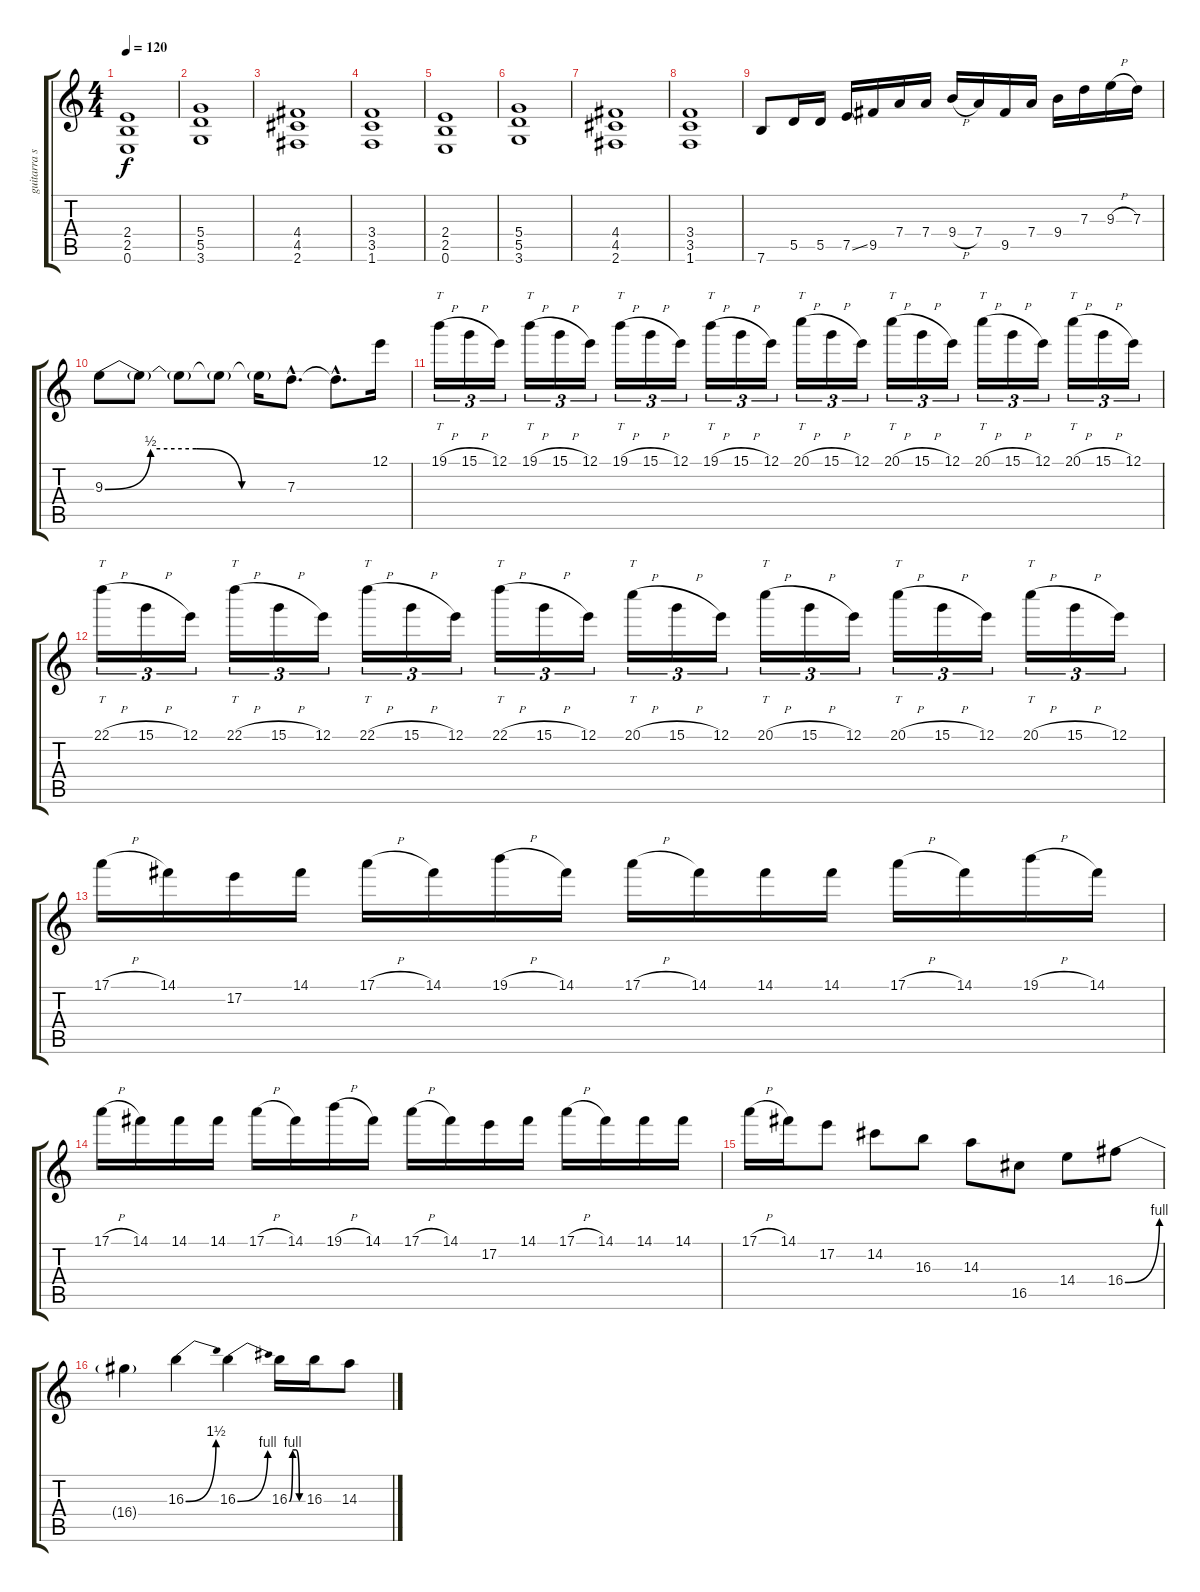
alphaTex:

\track ("guitarra solo" "guitarra s") {instrument overdrivenguitar}
\staff {score tabs}
\tuning (E4 B3 G3 D3 A2 E2) {hide}
\ts (4 4)
\tempo 120
\clef g2
\ks c
(2.4 2.5 0.6).1{dy f} |
(5.4 5.5 3.6).1 |
(4.4 4.5 2.6).1 |
(3.4 3.5 1.6).1 |
(2.4 2.5 0.6).1 |
(5.4 5.5 3.6).1 |
(4.4 4.5 2.6).1 |
(3.4 3.5 1.6).1 |
7.6.8 5.5.16 5.5.16 7.5{ss}.16 9.5.16 7.4.16 7.4.16 9.4{h}.16 7.4.16 9.5.16 7.4.16 9.4.16 7.3.16 9.3{h}.16 7.3.16 |
9.3{be (custom 0 0 15 2 30 2 45 0 60 0)}.8 9.3{t}.8 9.3{t}.8 9.3{t}.8 9.3{t}.16 7.3{hac}.8{d} 7.3{hac t}.8{d} 12.1.16 |
19.1{h}.16{tt tu (3 2)} 15.1{h}.16{tu (3 2)} 12.1.16{tu (3 2)} 19.1{h}.16{tt tu (3 2)} 15.1{h}.16{tu (3 2)} 12.1.16{tu (3 2)} 19.1{h}.16{tt tu (3 2)} 15.1{h}.16{tu (3 2)} 12.1.16{tu (3 2)} 19.1{h}.16{tt tu (3 2)} 15.1{h}.16{tu (3 2)} 12.1.16{tu (3 2)} 20.1{h}.16{tt tu (3 2)} 15.1{h}.16{tu (3 2)} 12.1.16{tu (3 2)} 20.1{h}.16{tt tu (3 2)} 15.1{h}.16{tu (3 2)} 12.1.16{tu (3 2)} 20.1{h}.16{tt tu (3 2)} 15.1{h}.16{tu (3 2)} 12.1.16{tu (3 2)} 20.1{h}.16{tt tu (3 2)} 15.1{h}.16{tu (3 2)} 12.1.16{tu (3 2)} |
22.1{h}.16{tt tu (3 2)} 15.1{h}.16{tu (3 2)} 12.1.16{tu (3 2)} 22.1{h}.16{tt tu (3 2)} 15.1{h}.16{tu (3 2)} 12.1.16{tu (3 2)} 22.1{h}.16{tt tu (3 2)} 15.1{h}.16{tu (3 2)} 12.1.16{tu (3 2)} 22.1{h}.16{tt tu (3 2)} 15.1{h}.16{tu (3 2)} 12.1.16{tu (3 2)} 20.1{h}.16{tt tu (3 2)} 15.1{h}.16{tu (3 2)} 12.1.16{tu (3 2)} 20.1{h}.16{tt tu (3 2)} 15.1{h}.16{tu (3 2)} 12.1.16{tu (3 2)} 20.1{h}.16{tt tu (3 2)} 15.1{h}.16{tu (3 2)} 12.1.16{tu (3 2)} 20.1{h}.16{tt tu (3 2)} 15.1{h}.16{tu (3 2)} 12.1.16{tu (3 2)} |
17.1{h}.16 14.1.16 17.2.16 14.1.16 17.1{h}.16 14.1.16 19.1{h}.16 14.1.16 17.1{h}.16 14.1.16 14.1.16 14.1.16 17.1{h}.16 14.1.16 19.1{h}.16 14.1.16 |
17.1{h}.16 14.1.16 14.1.16 14.1.16 17.1{h}.16 14.1.16 19.1{h}.16 14.1.16 17.1{h}.16 14.1.16 17.2.16 14.1.16 17.1{h}.16 14.1.16 14.1.16 14.1.16 |
17.1{h}.16 14.1.16 17.2.8 14.2.8 16.3.8 14.3.8 16.5.8 14.4.8 16.4{be (bend 0 0 60 4)}.8 |
16.4{t}.4 16.3{be (bend 0 0 60 6)}.4 16.3{be (bend 0 0 60 4)}.4 16.3{be (custom 0 0 15 4 30 4 45 0 60 0)}.16 16.3.16 14.3.8
